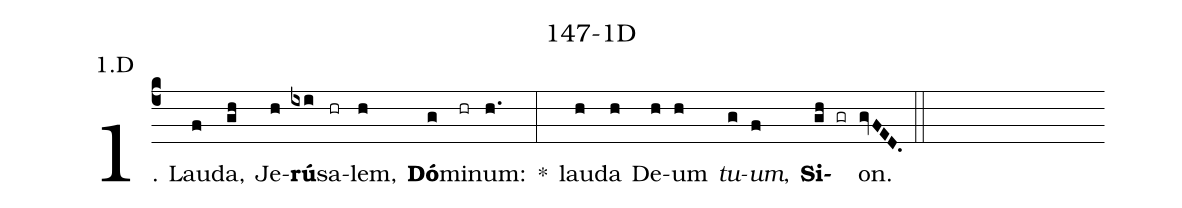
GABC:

name: 147-1D;
annotation: 1.D;
%%
(c4)1. Lau(f)da,(gh) Je(h)<b>rú</b>(ixi)sa(hr)lem,(h) <b>Dó</b>(g)mi(hr)num:(h.) *(:) lau(h)da(h) De(h)um(h) <i>tu</i>(g)<i>um</i>,(f) <b>Si</b>(gh gr)on.(gvFED.) (::)
